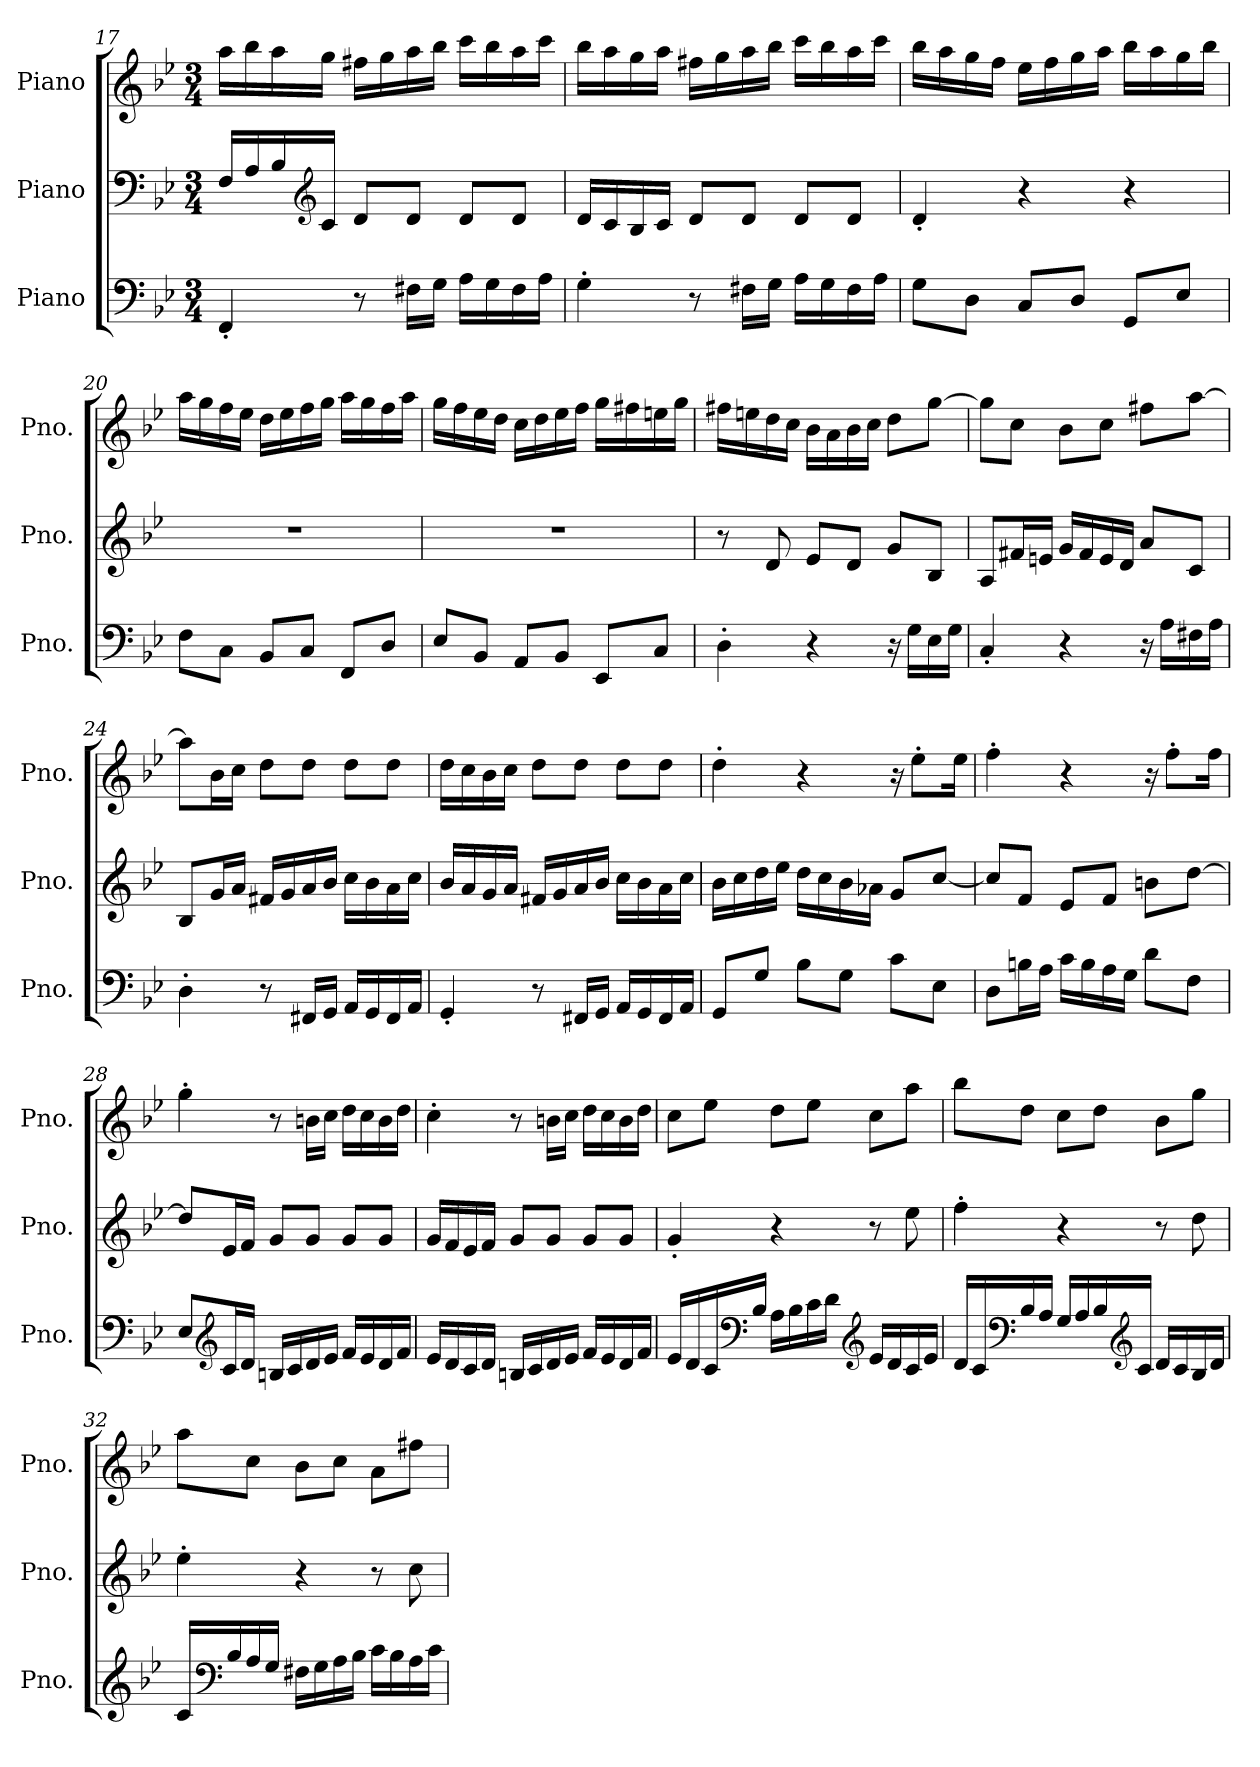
**kern	**kern	**kern
*part3	*part2	*part1
*staff3	*staff2	*staff1
*I"Piano	*I"Piano	*I"Piano
*I'Pno.	*I'Pno.	*I'Pno.
*clefF4	*clefF4	*clefG2
*k[b-e-]	*k[b-e-]	*k[b-e-]
*M3/4	*M3/4	*M3/4
=17	=17	=17
4FF'/	16F/LL	16aa\LL
.	16A/	16bb-\
.	16B-/	16aa\
*	*clefG2	*
.	16c/JJ	16gg\JJ
8r	8d/L	16ff#X\LL
.	.	16gg\
16F#X\LL	8d/J	16aa\
16G\JJ	.	16bb-\JJ
16A\LL	8d/L	16ccc\LL
16G\	.	16bb-\
16F#\	8d/J	16aa\
16A\JJ	.	16ccc\JJ
!!LO:LB:g=z
=18	=18	=18
4G'\	16d/LL	16bb-\LL
.	16c/	16aa\
.	16B-/	16gg\
.	16c/JJ	16aa\JJ
8r	8d/L	16ff#X\LL
.	.	16gg\
16F#X\LL	8d/J	16aa\
16G\JJ	.	16bb-\JJ
16A\LL	8d/L	16ccc\LL
16G\	.	16bb-\
16F#\	8d/J	16aa\
16A\JJ	.	16ccc\JJ
=19	=19	=19
8G\L	4d'/	16bb-\LL
.	.	16aa\
8D\J	.	16gg\
.	.	16ff\JJ
8C/L	4r	16ee-\LL
.	.	16ff\
8D/J	.	16gg\
.	.	16aa\JJ
8GG/L	4r	16bb-\LL
.	.	16aa\
8E-/J	.	16gg\
.	.	16bb-\JJ
=20	=20	=20
8F\L	2.r	16aa\LL
.	.	16gg\
8C\J	.	16ff\
.	.	16ee-\JJ
8BB-/L	.	16dd\LL
.	.	16ee-\
8C/J	.	16ff\
.	.	16gg\JJ
8FF/L	.	16aa\LL
.	.	16gg\
8D/J	.	16ff\
.	.	16aa\JJ
!!LO:LB:g=z
=21	=21	=21
8E-/L	2.r	16gg\LL
.	.	16ff\
8BB-/J	.	16ee-\
.	.	16dd\JJ
8AA/L	.	16cc\LL
.	.	16dd\
8BB-/J	.	16ee-\
.	.	16ff\JJ
8EE-/L	.	16gg\LL
.	.	16ff#X\
8C/J	.	16een\
.	.	16gg\JJ
=22	=22	=22
4D'\	8r	16ff#X\LL
.	.	16een\
.	8d/	16dd\
.	.	16cc\JJ
4r	8e-/L	16b-\LL
.	.	16a\
.	8d/J	16b-\
.	.	16cc\JJ
16r	8g/L	8dd\L
16G\LL	.	.
16E-\	8B-/J	[8gg\J
16G\JJ	.	.
=23	=23	=23
4C'/	8A/L	8gg\L]
.	16f#X/L	8cc\J
.	16en/JJ	.
4r	16g/LL	8b-\L
.	16f#/	.
.	16e/	8cc\J
.	16d/JJ	.
16r	8a/L	8ff#X\L
16A\LL	.	.
16F#X\	8c/J	[8aa\J
16A\JJ	.	.
!!LO:LB:g=z
=24	=24	=24
4D'\	8B-/L	8aa\L]
.	16g/L	16b-\L
.	16a/JJ	16cc\JJ
8r	16f#X/LL	8dd\L
.	16g/	.
16FF#X/LL	16a/	8dd\J
16GG/JJ	16b-/JJ	.
16AA/LL	16cc\LL	8dd\L
16GG/	16b-\	.
16FF#/	16a\	8dd\J
16AA/JJ	16cc\JJ	.
=25	=25	=25
4GG'/	16b-/LL	16dd\LL
.	16a/	16cc\
.	16g/	16b-\
.	16a/JJ	16cc\JJ
8r	16f#X/LL	8dd\L
.	16g/	.
16FF#X/LL	16a/	8dd\J
16GG/JJ	16b-/JJ	.
16AA/LL	16cc\LL	8dd\L
16GG/	16b-\	.
16FF#/	16a\	8dd\J
16AA/JJ	16cc\JJ	.
=26	=26	=26
8GG/L	16b-\LL	4dd'\
.	16cc\	.
8G/J	16dd\	.
.	16ee-\JJ	.
8B-\L	16dd\LL	4r
.	16cc\	.
8G\J	16b-\	.
.	16a-X\JJ	.
8c\L	8g/L	16r
.	.	8ee-'\L
8E-\J	[8cc/J	.
.	.	16ee-\Jk
!!LO:PB:g=z
=27	=27	=27
8D\L	8cc/L]	4ff'\
16Bn\L	8f/J	.
16A\JJ	.	.
16c\LL	8e-/L	4r
16B\	.	.
16A\	8f/J	.
16G\JJ	.	.
8d\L	8bn\L	16r
.	.	8ff'\L
8F\J	[8dd\J	.
.	.	16ff\Jk
=28	=28	=28
8E-/L	8dd/L]	4gg'\
*clefG2	*	*
16c/L	16e-/L	.
16d/JJ	16f/JJ	.
16Bn/LL	8g/L	8r
16c/	.	.
16d/	8g/J	16bn\LL
16e-/JJ	.	16cc\JJ
16f/LL	8g/L	16dd\LL
16e-/	.	16cc\
16d/	8g/J	16b\
16f/JJ	.	16dd\JJ
=29	=29	=29
16e-/LL	16g/LL	4cc'\
16d/	16f/	.
16c/	16e-/	.
16d/JJ	16f/JJ	.
16Bn/LL	8g/L	8r
16c/	.	.
16d/	8g/J	16bn\LL
16e-/JJ	.	16cc\JJ
16f/LL	8g/L	16dd\LL
16e-/	.	16cc\
16d/	8g/J	16b\
16f/JJ	.	16dd\JJ
!!LO:LB:g=z
=30	=30	=30
16e-/LL	4g'/	8cc\L
16d/	.	.
16c/	.	8ee-\J
*clefF4	*	*
16B-/JJ	.	.
16A\LL	4r	8dd\L
16B-\	.	.
16c\	.	8ee-\J
16d\JJ	.	.
*clefG2	*	*
16e-/LL	8r	8cc\L
16d/	.	.
16c/	8ee-\	8aa\J
16e-/JJ	.	.
=31	=31	=31
16d/LL	4ff'\	8bb-\L
16c/	.	.
*clefF4	*	*
16B-/	.	8dd\J
16A/JJ	.	.
16G/LL	4r	8cc\L
16A/	.	.
16B-/	.	8dd\J
*clefG2	*	*
16c/JJ	.	.
16d/LL	8r	8b-\L
16c/	.	.
16B-/	8dd\	8gg\J
16d/JJ	.	.
!!LO:LB:g=z
=32	=32	=32
16c/LL	4ee-'\	8aa\L
*clefF4	*	*
16B-/	.	.
16A/	.	8cc\J
16G/JJ	.	.
16F#X\LL	4r	8b-\L
16G\	.	.
16A\	.	8cc\J
16B-\JJ	.	.
16c\LL	8r	8a\L
16B-\	.	.
16A\	8cc\	8ff#X\J
16c\JJ	.	.
=	=	=
*-	*-	*-
